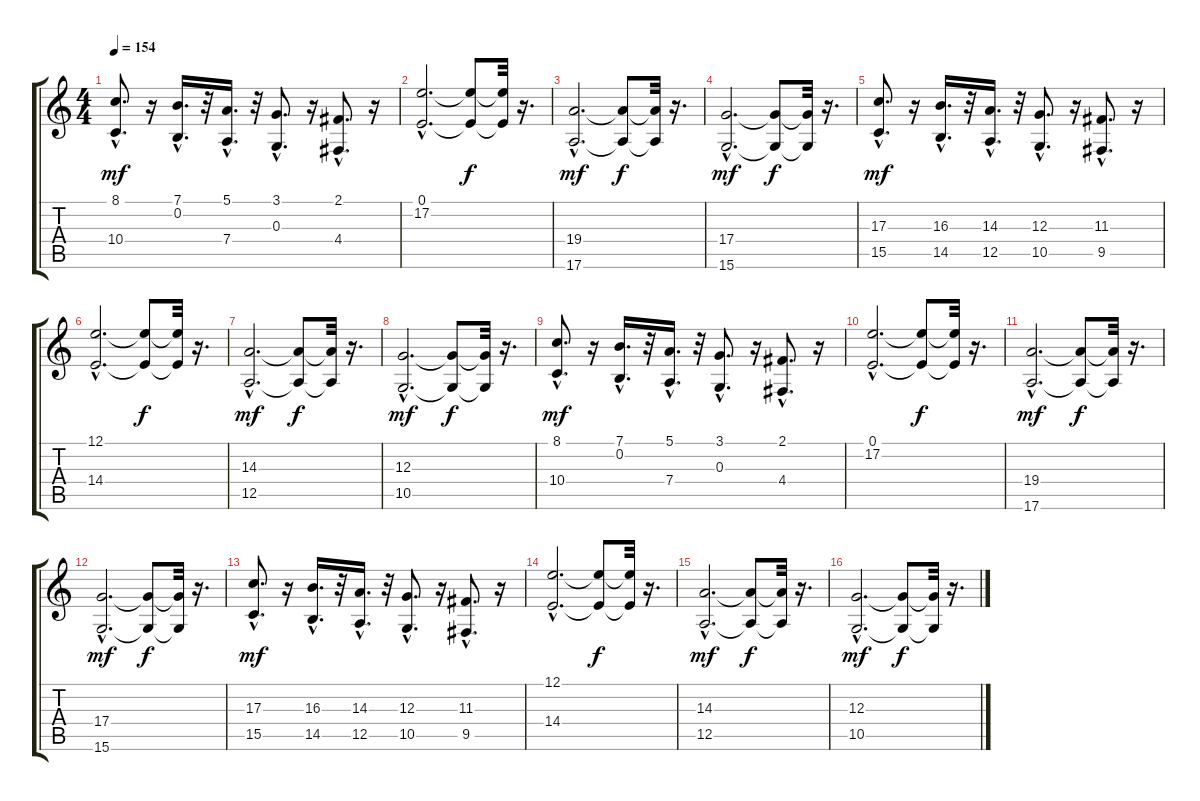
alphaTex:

\track "" {instrument stringensemble1}
\staff {score tabs}
\tuning (E4 B3 G3 D3 A2 E2) {hide}
\ts (4 4)
\tempo 154
\clef g2
\ks c
(8.1{hac} 10.4{hac}).8{d dy mf} r.16 (7.1{hac} 0.2{hac}).16{d} r.32 (5.1{hac} 7.4{hac}).16{d} r.32 (3.1{hac} 0.3{hac}).8{d} r.16 (2.1{hac} 4.4{hac}).8{d} r.16 |
(0.1{hac} 17.2{hac}).2{d} (0.1{t} 17.2{t}).8{dy f} (0.1{t} 17.2{t}).32 r.16{d} |
(19.4{hac} 17.6{hac}).2{d dy mf} (19.4{t} 17.6{t}).8{dy f} (19.4{t} 17.6{t}).32 r.16{d} |
(17.4{hac} 15.6{hac}).2{d dy mf} (17.4{t} 15.6{t}).8{dy f} (17.4{t} 15.6{t}).32 r.16{d} |
(17.3{hac} 15.5{hac}).8{d dy mf} r.16 (16.3{hac} 14.5{hac}).16{d} r.32 (14.3{hac} 12.5{hac}).16{d} r.32 (12.3{hac} 10.5{hac}).8{d} r.16 (11.3{hac} 9.5{hac}).8{d} r.16 |
(12.1{hac} 14.4{hac}).2{d} (12.1{t} 14.4{t}).8{dy f} (12.1{t} 14.4{t}).32 r.16{d} |
(14.3{hac} 12.5{hac}).2{d dy mf} (14.3{t} 12.5{t}).8{dy f} (14.3{t} 12.5{t}).32 r.16{d} |
(12.3{hac} 10.5{hac}).2{d dy mf} (12.3{t} 10.5{t}).8{dy f} (12.3{t} 10.5{t}).32 r.16{d} |
(8.1{hac} 10.4{hac}).8{d dy mf} r.16 (7.1{hac} 0.2{hac}).16{d} r.32 (5.1{hac} 7.4{hac}).16{d} r.32 (3.1{hac} 0.3{hac}).8{d} r.16 (2.1{hac} 4.4{hac}).8{d} r.16 |
(0.1{hac} 17.2{hac}).2{d} (0.1{t} 17.2{t}).8{dy f} (0.1{t} 17.2{t}).32 r.16{d} |
(19.4{hac} 17.6{hac}).2{d dy mf} (19.4{t} 17.6{t}).8{dy f} (19.4{t} 17.6{t}).32 r.16{d} |
(17.4{hac} 15.6{hac}).2{d dy mf} (17.4{t} 15.6{t}).8{dy f} (17.4{t} 15.6{t}).32 r.16{d} |
(17.3{hac} 15.5{hac}).8{d dy mf} r.16 (16.3{hac} 14.5{hac}).16{d} r.32 (14.3{hac} 12.5{hac}).16{d} r.32 (12.3{hac} 10.5{hac}).8{d} r.16 (11.3{hac} 9.5{hac}).8{d} r.16 |
(12.1{hac} 14.4{hac}).2{d} (12.1{t} 14.4{t}).8{dy f} (12.1{t} 14.4{t}).32 r.16{d} |
(14.3{hac} 12.5{hac}).2{d dy mf} (14.3{t} 12.5{t}).8{dy f} (14.3{t} 12.5{t}).32 r.16{d} |
(12.3{hac} 10.5{hac}).2{d dy mf} (12.3{t} 10.5{t}).8{dy f} (12.3{t} 10.5{t}).32 r.16{d}
